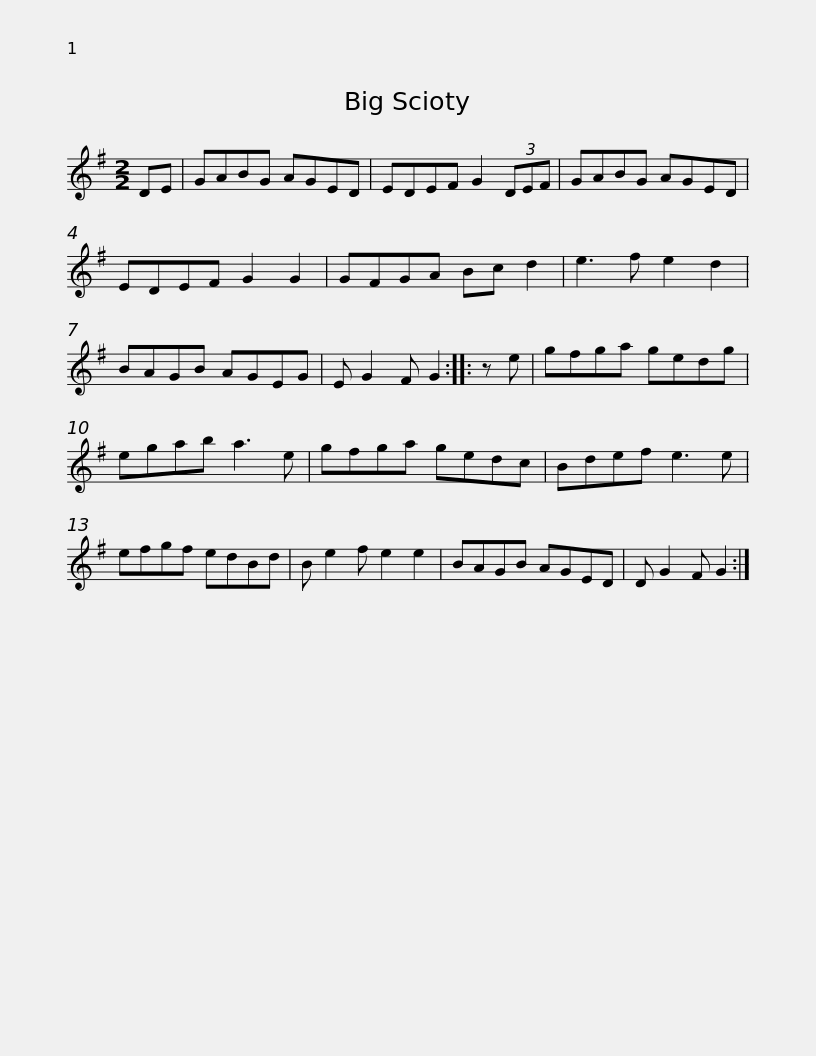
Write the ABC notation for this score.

X:1
L:1/8
M:2/2
I:linebreak $
K:G
V:1 treble
V:1
 DE | GABG AGED | EDEF G2 (3DEF | GABG AGED | EDEF G2 G2 | %5
 GFGA Bc d2 | e3 f e2 d2 |$ BAGB AGEG | E G2 F G2 :: z e | %10
 gfga gedg | egab a3 e | gfga gedc |$ Bdef e3 e | efgf edBd | %15
 B e2 f e2 e2 | BAGB AGED | D G2 F G2 :| %18
